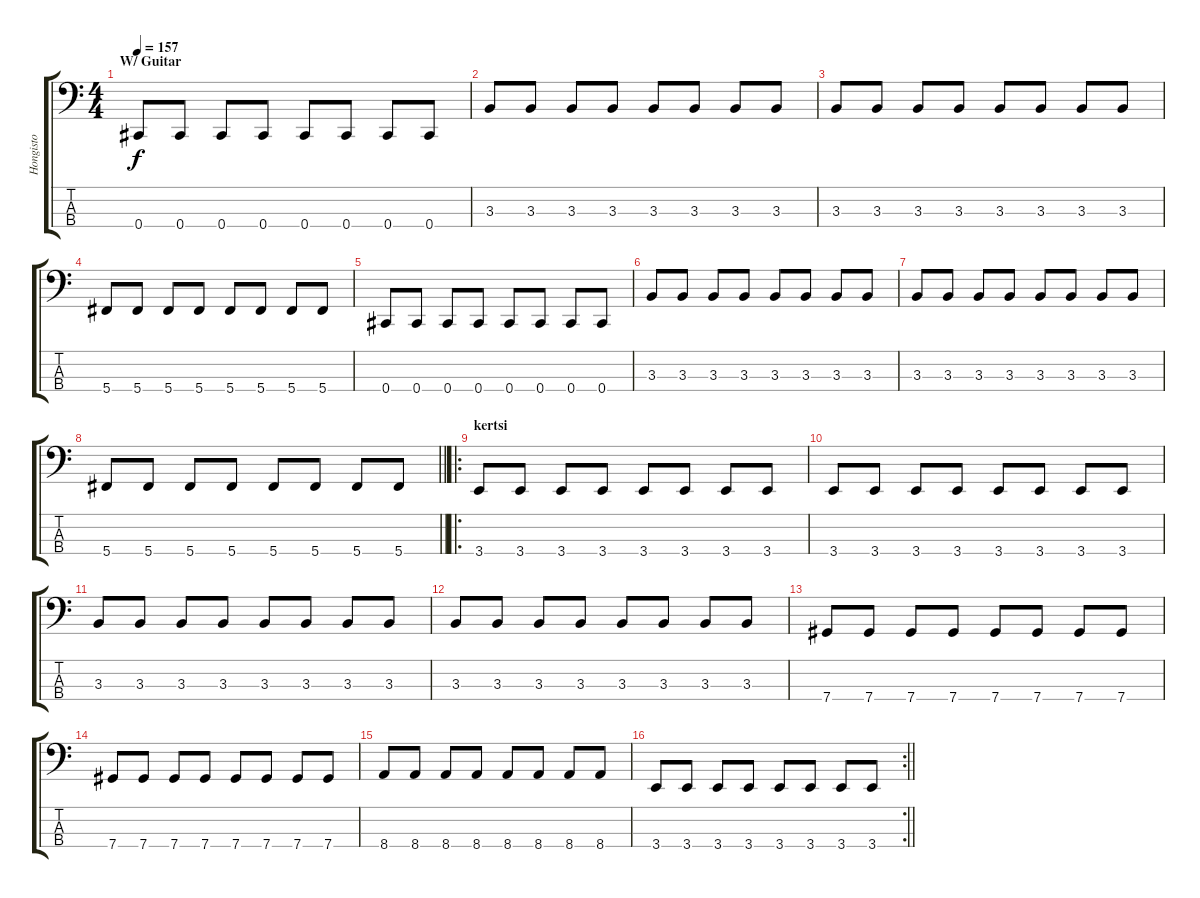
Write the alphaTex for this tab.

\track ("Hongisto" "Hongisto") {instrument electricbassfinger}
\staff {score tabs}
\tuning (Gb2 Db2 Ab1 Db1) {hide}
\ts (4 4)
\section ("" "W/ Guitar")
\tempo 157
\clef f4
\ks c
0.4.8{dy f} 0.4.8 0.4.8 0.4.8 0.4.8 0.4.8 0.4.8 0.4.8 |
3.3.8 3.3.8 3.3.8 3.3.8 3.3.8 3.3.8 3.3.8 3.3.8 |
3.3.8 3.3.8 3.3.8 3.3.8 3.3.8 3.3.8 3.3.8 3.3.8 |
5.4.8 5.4.8 5.4.8 5.4.8 5.4.8 5.4.8 5.4.8 5.4.8 |
0.4.8 0.4.8 0.4.8 0.4.8 0.4.8 0.4.8 0.4.8 0.4.8 |
3.3.8 3.3.8 3.3.8 3.3.8 3.3.8 3.3.8 3.3.8 3.3.8 |
3.3.8 3.3.8 3.3.8 3.3.8 3.3.8 3.3.8 3.3.8 3.3.8 |
\barLineRight lightlight
5.4.8 5.4.8 5.4.8 5.4.8 5.4.8 5.4.8 5.4.8 5.4.8 |
\ro
\section ("" "kertsi")
3.4.8 3.4.8 3.4.8 3.4.8 3.4.8 3.4.8 3.4.8 3.4.8 |
3.4.8 3.4.8 3.4.8 3.4.8 3.4.8 3.4.8 3.4.8 3.4.8 |
3.3.8 3.3.8 3.3.8 3.3.8 3.3.8 3.3.8 3.3.8 3.3.8 |
3.3.8 3.3.8 3.3.8 3.3.8 3.3.8 3.3.8 3.3.8 3.3.8 |
7.4.8 7.4.8 7.4.8 7.4.8 7.4.8 7.4.8 7.4.8 7.4.8 |
7.4.8 7.4.8 7.4.8 7.4.8 7.4.8 7.4.8 7.4.8 7.4.8 |
8.4.8 8.4.8 8.4.8 8.4.8 8.4.8 8.4.8 8.4.8 8.4.8 |
\rc 2
\barLineRight lightlight
3.4.8 3.4.8 3.4.8 3.4.8 3.4.8 3.4.8 3.4.8 3.4.8
